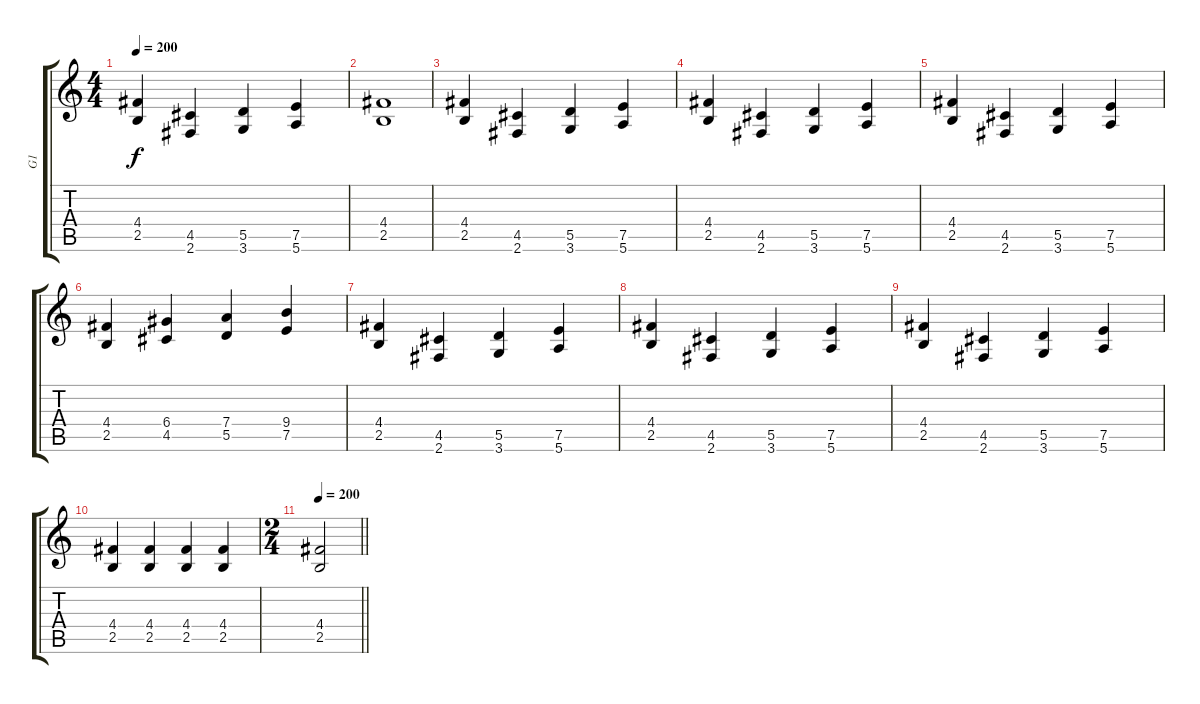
\track ("G1" "G1") {instrument distortionguitar}
\staff {score tabs}
\tuning (E4 B3 G3 D3 A2 E2) {hide}
\ts (4 4)
\tempo 200
\clef g2
\ks c
(4.4 2.5).4{dy f} (4.5 2.6).4 (5.5 3.6).4 (7.5 5.6).4 |
(4.4 2.5).1 |
(4.4 2.5).4 (4.5 2.6).4 (5.5 3.6).4 (7.5 5.6).4 |
(4.4 2.5).4 (4.5 2.6).4 (5.5 3.6).4 (7.5 5.6).4 |
(4.4 2.5).4 (4.5 2.6).4 (5.5 3.6).4 (7.5 5.6).4 |
(4.4 2.5).4 (6.4 4.5).4 (7.4 5.5).4 (9.4 7.5).4 |
(4.4 2.5).4 (4.5 2.6).4 (5.5 3.6).4 (7.5 5.6).4 |
(4.4 2.5).4 (4.5 2.6).4 (5.5 3.6).4 (7.5 5.6).4 |
(4.4 2.5).4 (4.5 2.6).4 (5.5 3.6).4 (7.5 5.6).4 |
(4.4 2.5).4 (4.4 2.5).4 (4.4 2.5).4 (4.4 2.5).4 |
\ts (2 4)
\tempo 200
\barLineRight lightlight
(4.4 2.5).2
